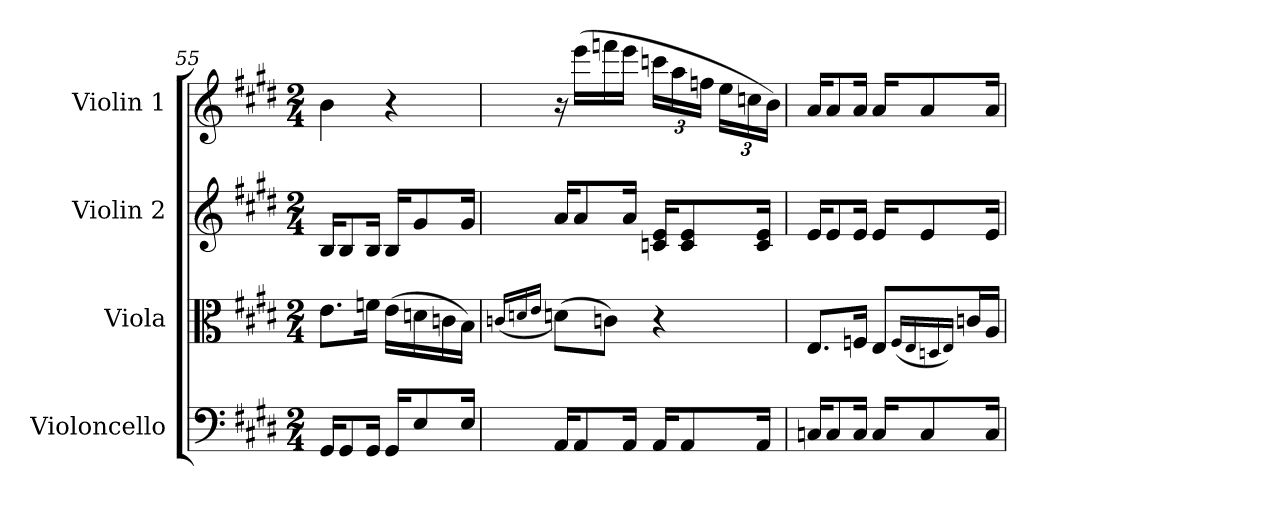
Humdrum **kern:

**kern	**kern	**kern	**kern
*part4	*part3	*part2	*part1
*staff4	*staff3	*staff2	*staff1
*I"Violoncello	*I"Viola	*I"Violin 2	*I"Violin 1
*I'Vc	*I'Vla	*I'Vln	*I'Vln
*clefF4	*clefC3	*clefG2	*clefG2
*k[f#c#g#d#]	*k[f#c#g#d#]	*k[f#c#g#d#]	*k[f#c#g#d#]
*M2/4	*M2/4	*M2/4	*M2/4
=55	=55	=55	=55
16GG#/KL	8.e\L	16B/KL	4b\
8GG#/	.	8B/	.
16GG#/Jk	16fn\Jk	16B/Jk	.
16GG#/KL	(16e\LL	16B/KL	4r
8E/	16dn\	8g#/	.
.	16cn\	.	.
16E/Jk	16B\JJ)	16g#/Jk	.
=56	=56	=56	=56
.	(16qcn/LL	.	.
.	16qdn/	.	.
.	16qe/JJ	.	.
16AA/KL	(8dn\L)	16a/KL	16r
8AA/	.	8a/	(16eee\LL
.	8cn\J)	.	16fffn\
16AA/Jk	.	16a/Jk	16eee\JJ
*	*	*	*Xbrackettup
16AA/KL	4r	16cn/ 16e/KL	24cccn\LL
.	.	.	24aa\
8AA/	.	8c/ 8e/	.
.	.	.	24ffn\JJ
.	.	.	24ee\LL
.	.	.	24ccn\
16AA/Jk	.	16c/ 16e/Jk	.
.	.	.	24b\JJ)
!!LO:LB:g=z
=57	=57	=57	=57
16Cn/KL	8.E/L	16e/KL	16a/KL
8C/	.	8e/	8a/
16C/Jk	16Fn/Jk	16e/Jk	16a/Jk
16C/KL	8E/L	16e/KL	16a/KL
8C/	.	8e/	8a/
.	(16qF/LL	.	.
.	16qE/	.	.
.	16qDn/	.	.
.	16qE/JJ)	.	.
.	16cn/L	.	.
16C/Jk	16A/JJ	16e/Jk	16a/Jk
=	=	=	=
*-	*-	*-	*-
